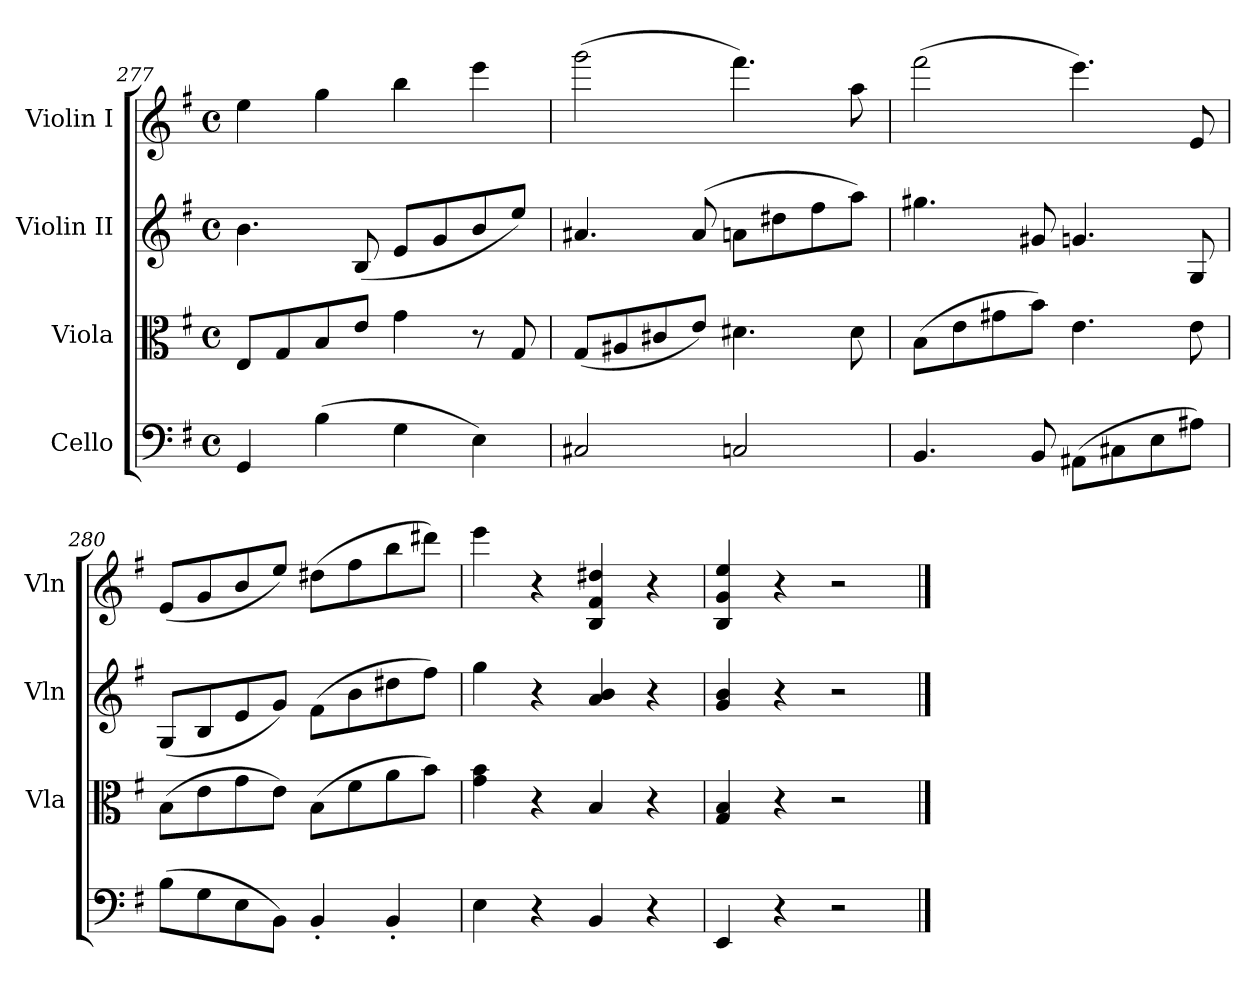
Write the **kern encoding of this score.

**kern	**kern	**kern	**kern
*part4	*part3	*part2	*part1
*staff4	*staff3	*staff2	*staff1
*I"Cello	*I"Viola	*I"Violin II	*I"Violin I
*	*I'Vla	*I'Vln	*I'Vln
*clefF4	*clefC3	*clefG2	*clefG2
*k[f#]	*k[f#]	*k[f#]	*k[f#]
*M4/4	*M4/4	*M4/4	*M4/4
*met(c)	*met(c)	*met(c)	*met(c)
=277	=277	=277	=277
4GG/	8E/L	4.b\	4ee\
.	8G/	.	.
(>4B\	8B/	.	4gg\
.	8e/J	(<8B/	.
4G\	4g\	8e/L	4bb\
.	.	8g/	.
4E\)	8r	8b/	4eee\
.	8G/	8ee/J)	.
=278	=278	=278	=278
2C#X/	(<8G/L	4.a#X/	(>2ggg\
.	8A#X/	.	.
.	8c#X/	.	.
.	8e/J)	(>8a#/	.
2Cn/	4.d#X\	8an\L	4.fff#\)
.	.	8dd#X\	.
.	.	8ff#\	.
.	8d#\	8aa\J)	8aa\
=279	=279	=279	=279
4.BB/	(>8B\L	4.gg#X\	(>2fff#\
.	8e\	.	.
.	8g#X\	.	.
8BB/	8b\J)	8g#X/	.
(>8AA#X\L	4.e\	4.gn/	4.eee\)
8C#X\	.	.	.
8E\	.	.	.
8A#X\J)	8e\	8G/	8e/
=280	=280	=280	=280
(>8B\L	(>8B\L	(<8G/L	(<8e/L
8G\	8e\	8B/	8g/
8E\	8g\	8e/	8b/
8BB\J)	8e\J)	8g/J)	8ee/J)
4BB'/	(>8B\L	(>8f#\L	(>8dd#X\L
.	8f#\	8b\	8ff#\
4BB'/	8a\	8dd#X\	8bb\
.	8b\J)	8ff#\J)	8ddd#X\J)
=281	=281	=281	=281
4E\	4g\ 4b\	4gg\	4eee\
4r	4r	4r	4r
4BB/	4B/	4a/ 4b/	4B/ 4f#/ 4dd#X/
4r	4r	4r	4r
!!LO:PB:g=z
=282	=282	=282	=282
4EE/	4G/ 4B/	4g/ 4b/	4B/ 4g/ 4ee/
4r	4r	4r	4r
2r	2r	2r	2r
==	==	==	==
*-	*-	*-	*-
